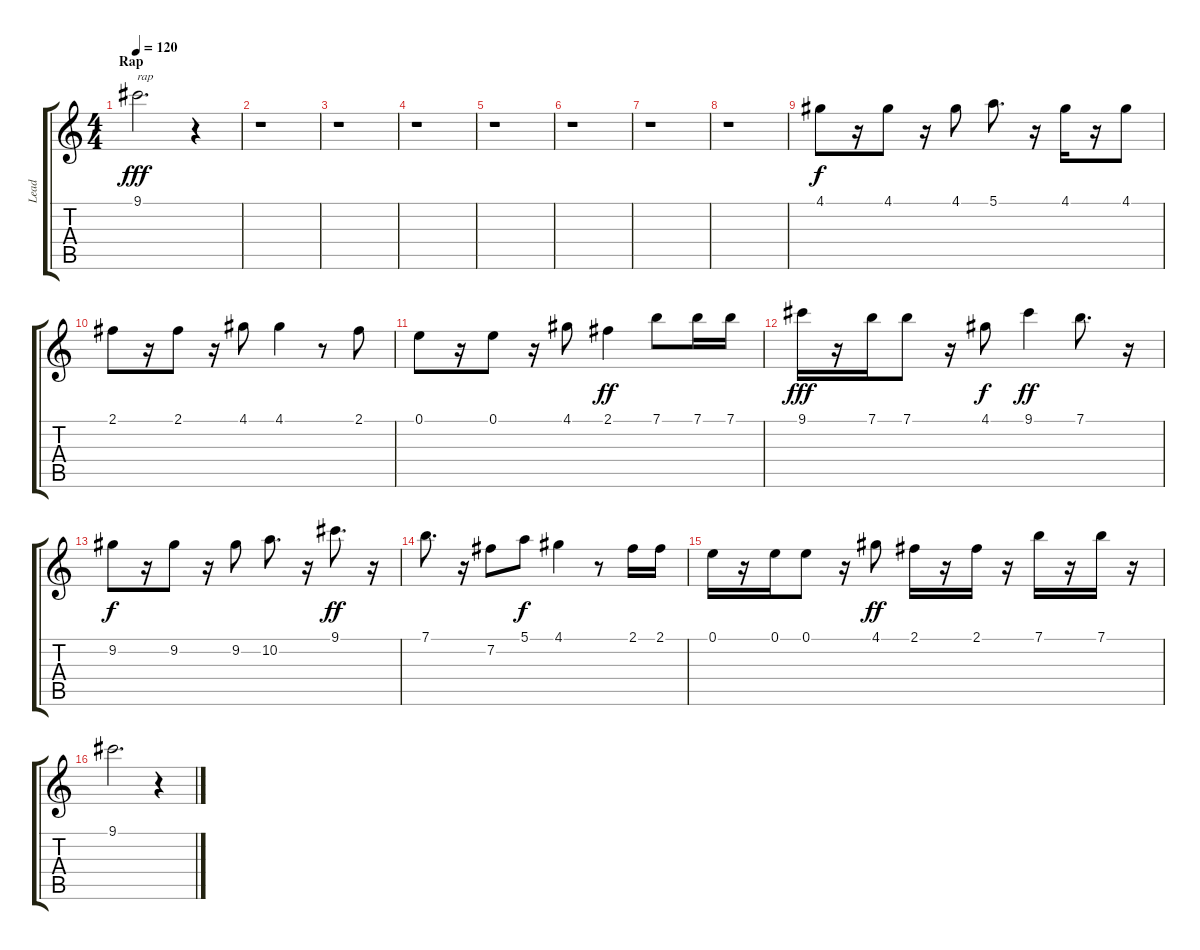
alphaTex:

\track ("Lead" "Lead") {instrument overdrivenguitar}
\staff {score tabs}
\tuning (E4 B3 G3 D3 A2 E2) {hide}
\ts (4 4)
\section ("" "Rap")
\tempo 120
\clef g2
\ks c
9.1.2{d txt "rap" dy fff} r.4 |
r.1 |
r.1 |
r.1 |
r.1 |
r.1 |
r.1 |
r.1 |
4.1.8{dy f} r.16 4.1.8 r.16 4.1.8 5.1.8{d} r.16 4.1.16 r.16 4.1.8 |
2.1.8 r.16 2.1.8 r.16 4.1.8 4.1.4 r.8 2.1.8 |
0.1.8 r.16 0.1.8 r.16 4.1.8 2.1.4{dy ff} 7.1.8 7.1.16 7.1.16 |
9.1.16{dy fff} r.16 7.1.16 7.1.8 r.16 4.1.8{dy f} 9.1.4{dy ff} 7.1.8{d} r.16 |
9.2.8{dy f} r.16 9.2.8 r.16 9.2.8 10.2.8{d} r.16 9.1.8{d dy ff} r.16 |
7.1.8{d} r.16 7.2.8 5.1.8{dy f} 4.1.4 r.8 2.1.16 2.1.16 |
0.1.16 r.16 0.1.16 0.1.8 r.16 4.1.8{dy ff} 2.1.16 r.16 2.1.16 r.16 7.1.16 r.16 7.1.16 r.16 |
9.1.2{d} r.4
